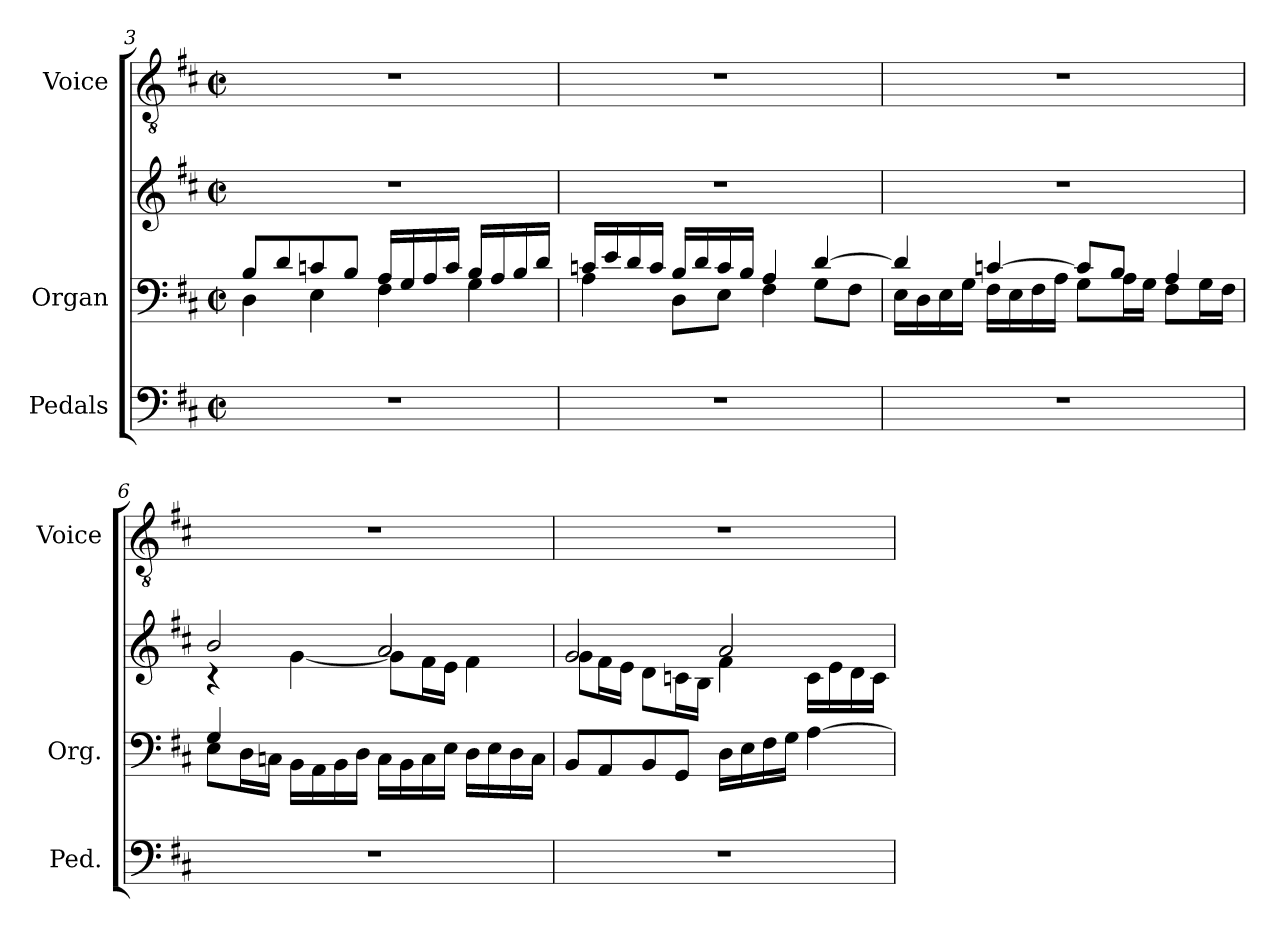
**kern	**kern	**kern	**kern
*part3	*part2	*part2	*part1
*staff4	*staff3	*staff2	*staff1
*I"Pedals	*I"Organ	*	*I"Voice
*I'Ped.	*I'Org.	*	*I'Voice
*clefF4	*clefF4	*clefG2	*clefGv2
*	*	*	*ITrd7c12
*k[f#c#]	*k[f#c#]	*k[f#c#]	*k[f#c#]
*b:	*b:	*b:	*b:
*M2/2	*M2/2	*M2/2	*M2/2
*met(c|)	*met(c|)	*met(c|)	*met(c|)
=3	=3	=3	=3
*	*^	*	*
1r	8Bi/L	4Di\	1r	1r
.	8di/	.	.	.
.	8cni/	4Ei\	.	.
.	8Bi/J	.	.	.
.	16Ai/LL	4F#i\	.	.
.	16Gi/	.	.	.
.	16Ai/	.	.	.
.	16ci/JJ	.	.	.
.	16Bi/LL	4Gi\	.	.
.	16Ai/	.	.	.
.	16Bi/	.	.	.
.	16di/JJ	.	.	.
=4	=4	=4	=4	=4
1r	16cni/LL	4Ai\	1r	1r
.	16ei/	.	.	.
.	16di/	.	.	.
.	16ci/JJ	.	.	.
.	16Bi/LL	8Di\L	.	.
.	16di/	.	.	.
.	16ci/	8Ei\J	.	.
.	16Bi/JJ	.	.	.
.	4Ai/	4F#i\	.	.
.	[>4di/	8Gi\L	.	.
.	.	8F#i\J	.	.
!!LO:LB:g=z
=5	=5	=5	=5	=5
1r	4di/]	16Ei\LL	1r	1r
.	.	16Di\	.	.
.	.	16Ei\	.	.
.	.	16Gi\JJ	.	.
.	[>4cni/	16F#i\LL	.	.
.	.	16Ei\	.	.
.	.	16F#i\	.	.
.	.	16Ai\JJ	.	.
.	8ci/L]	8Gi\L	.	.
.	8Bi/J	16Ai\L	.	.
.	.	16Gi\JJ	.	.
.	4Ai/	8F#i\L	.	.
.	.	16Gi\L	.	.
.	.	16F#i\JJ	.	.
=6	=6	=6	=6	=6
*	*	*	*^	*
1r	4Gi/	8Ei\L	2bi/	4r	1r
.	.	16Di\L	.	.	.
.	.	16Cni\JJ	.	.	.
.	4ryy	16BBi\LL	.	[<4gi\	.
.	.	16AAi\	.	.	.
.	.	16BBi\	.	.	.
.	.	16Di\JJ	.	.	.
.	2ryy	16Ci\LL	2ai/	8gi\L]	.
.	.	16BBi\	.	.	.
.	.	16Ci\	.	16f#i\L	.
.	.	16Ei\JJ	.	16ei\JJ	.
.	.	16Di\LL	.	4f#i\	.
.	.	16Ei\	.	.	.
.	.	16Di\	.	.	.
.	.	16Ci\JJ	.	.	.
*	*v	*v	*	*	*
=7	=7	=7	=7	=7
1r	8BBi/L	2gi/	8gi\L	1r
.	8AAi/	.	16f#i\L	.
.	.	.	16ei\JJ	.
.	8BBi/	.	8di\L	.
.	8GGi/J	.	16cni\L	.
.	.	.	16Bi\JJ	.
.	16Di\LL	2ai/	4f#i\	.
.	16Ei\	.	.	.
.	16F#i\	.	.	.
.	16Gi\JJ	.	.	.
.	[>4Ai\	.	16ci\LL	.
.	.	.	16ei\	.
.	.	.	16di\	.
.	.	.	16ci\JJ	.
*	*	*v	*v	*
=	=	=	=
*-	*-	*-	*-
